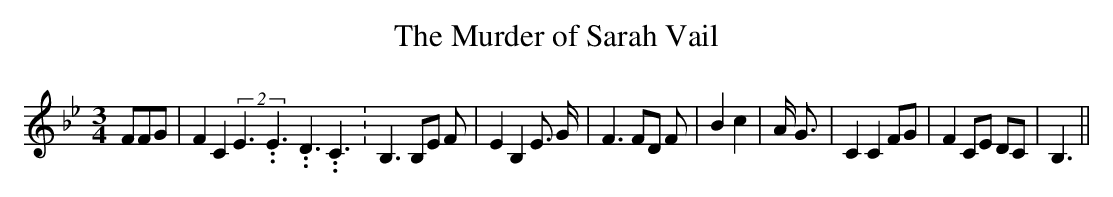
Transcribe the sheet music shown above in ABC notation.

X:1
T:The Murder of Sarah Vail
M:3/4
L:1/8
K:Bb
 FFG| F2 C2(2E3.99999962500005/5.99999925000009E3.99999962500005/5.99999925000009D3.99999962500005/5.99999925000009 C3.99999962500005/5.99999925000009|\
 B,3 B,E F| E2 B,2 E3/2 G/2| F3 FD F| B2 c2| A/2 G3/2| C2 C2 FG| F2 CE DC|\
 B,3||
